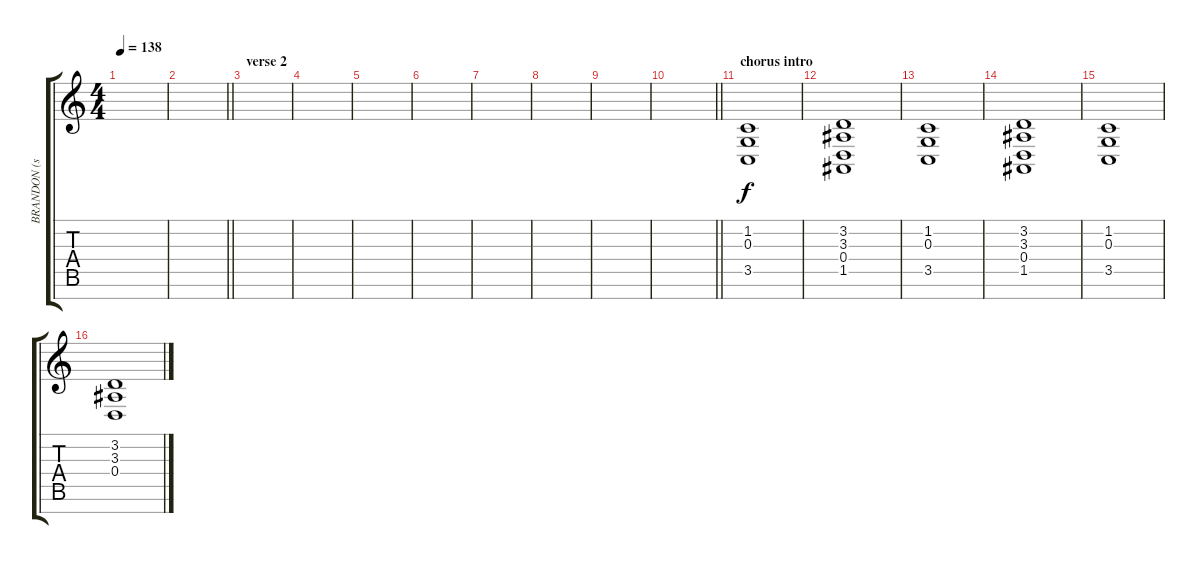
\track ("BRANDON (synth)" "BRANDON (s") {instrument synthstrings2}
\staff {score tabs}
\tuning (E4 B3 G3 D3 A2 E2 B1) {hide}
\ts (4 4)
\tempo 138
\clef g2
\ks c
|
\barLineRight lightlight
|
\section ("" "verse 2")
|
|
|
|
|
|
|
\barLineRight lightlight
|
\section ("" "chorus intro")
(1.2 0.3 3.5).1 |
(3.2 3.3 0.4 1.5).1 |
(1.2 0.3 3.5).1 |
(3.2 3.3 0.4 1.5).1 |
(1.2 0.3 3.5).1 |
(3.2 3.3 0.4).1
